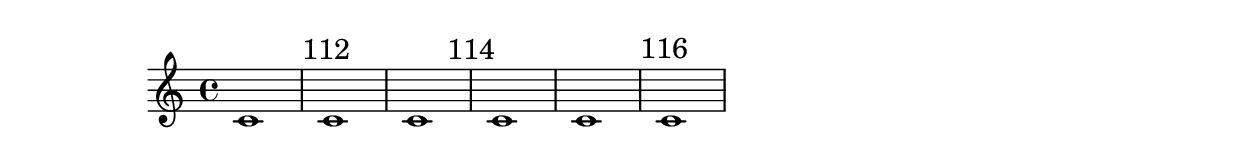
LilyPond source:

%% Do not edit this file; it is automatically
%% generated from LSR http://lsr.dsi.unimi.it
%% This file is in the public domain.
\version "2.13.39"

\header {
  lsrtags = "rhythms"

%% Translation of GIT committish: 5160eccb26cee0bfd802d844233e4a8d795a1e94
  texidoces = "

Los números de compás se alinean de forma predeterminada por la
derecha con su objeto padre. Éste es por lo general el borde
izquierdo de una línea o, si los números se imprimen dentro de la
línea, el lado izquierdo de una línea divisoria.  Los números
también se pueden situar directamente sobre la barra de compás o
alineados por la izquierda con ella.

"

  doctitlees = "Alineación de los números de compás"


%% Translation of GIT committish: 0a868be38a775ecb1ef935b079000cebbc64de40
  texidocde = "
Taktnummern sind standardmäßig links an ihrem Ursprungsobjekt
ausgerichtet.  Das ist normalerweise die linke Ecke einer Linie oder,
wenn die Nummern innerhalb einer Zeile gesetzt werden, auf der
linken Seite eines Taktstrichs.  Die Nummern können auch
direkt über dem Taktstrich positioniert werden oder rechts vom
Taktstrich gesetzt werden.

"
  doctitlede = "Taktnummern ausrichten"



%% Translation of GIT committish: 374d57cf9b68ddf32a95409ce08ba75816900f6b
  texidocfr = "
Les numéros de mesure s'alignent en principe sur la droite de l'objet
dont ils dépendent.  C'est normalement le coin gauche de la portée ou,
en cours de ligne, à gauche de la barre.  Vous pouvez toutefois les
centrer par rapport à la barre ou les afficher à droite de la barre.

"
  doctitlefr = "Alignement des numéros de mesure"

  texidoc = "
Bar numbers by default are right-aligned to their parent object. This
is usually the left edge of a line or, if numbers are printed within a
line, the left hand side of a bar line.  The numbers may also be
positioned directly over the bar line or left-aligned to the bar line.

"
  doctitle = "Aligning bar numbers"
} % begin verbatim

\relative c' {
  \set Score.currentBarNumber = #111
  \override Score.BarNumber #'break-visibility = #all-visible
  % Increase the size of the bar number by 2
  \override Score.BarNumber #'font-size = #2
  % Print a bar number every second measure
  \set Score.barNumberVisibility = #(every-nth-bar-number-visible 2)
  c1 | c1
  % Center-align bar numbers
  \override Score.BarNumber #'self-alignment-X = #CENTER
  c1 | c1
  % Left-align bar numbers
  \override Score.BarNumber #'self-alignment-X = #LEFT
  c1 | c1
}

